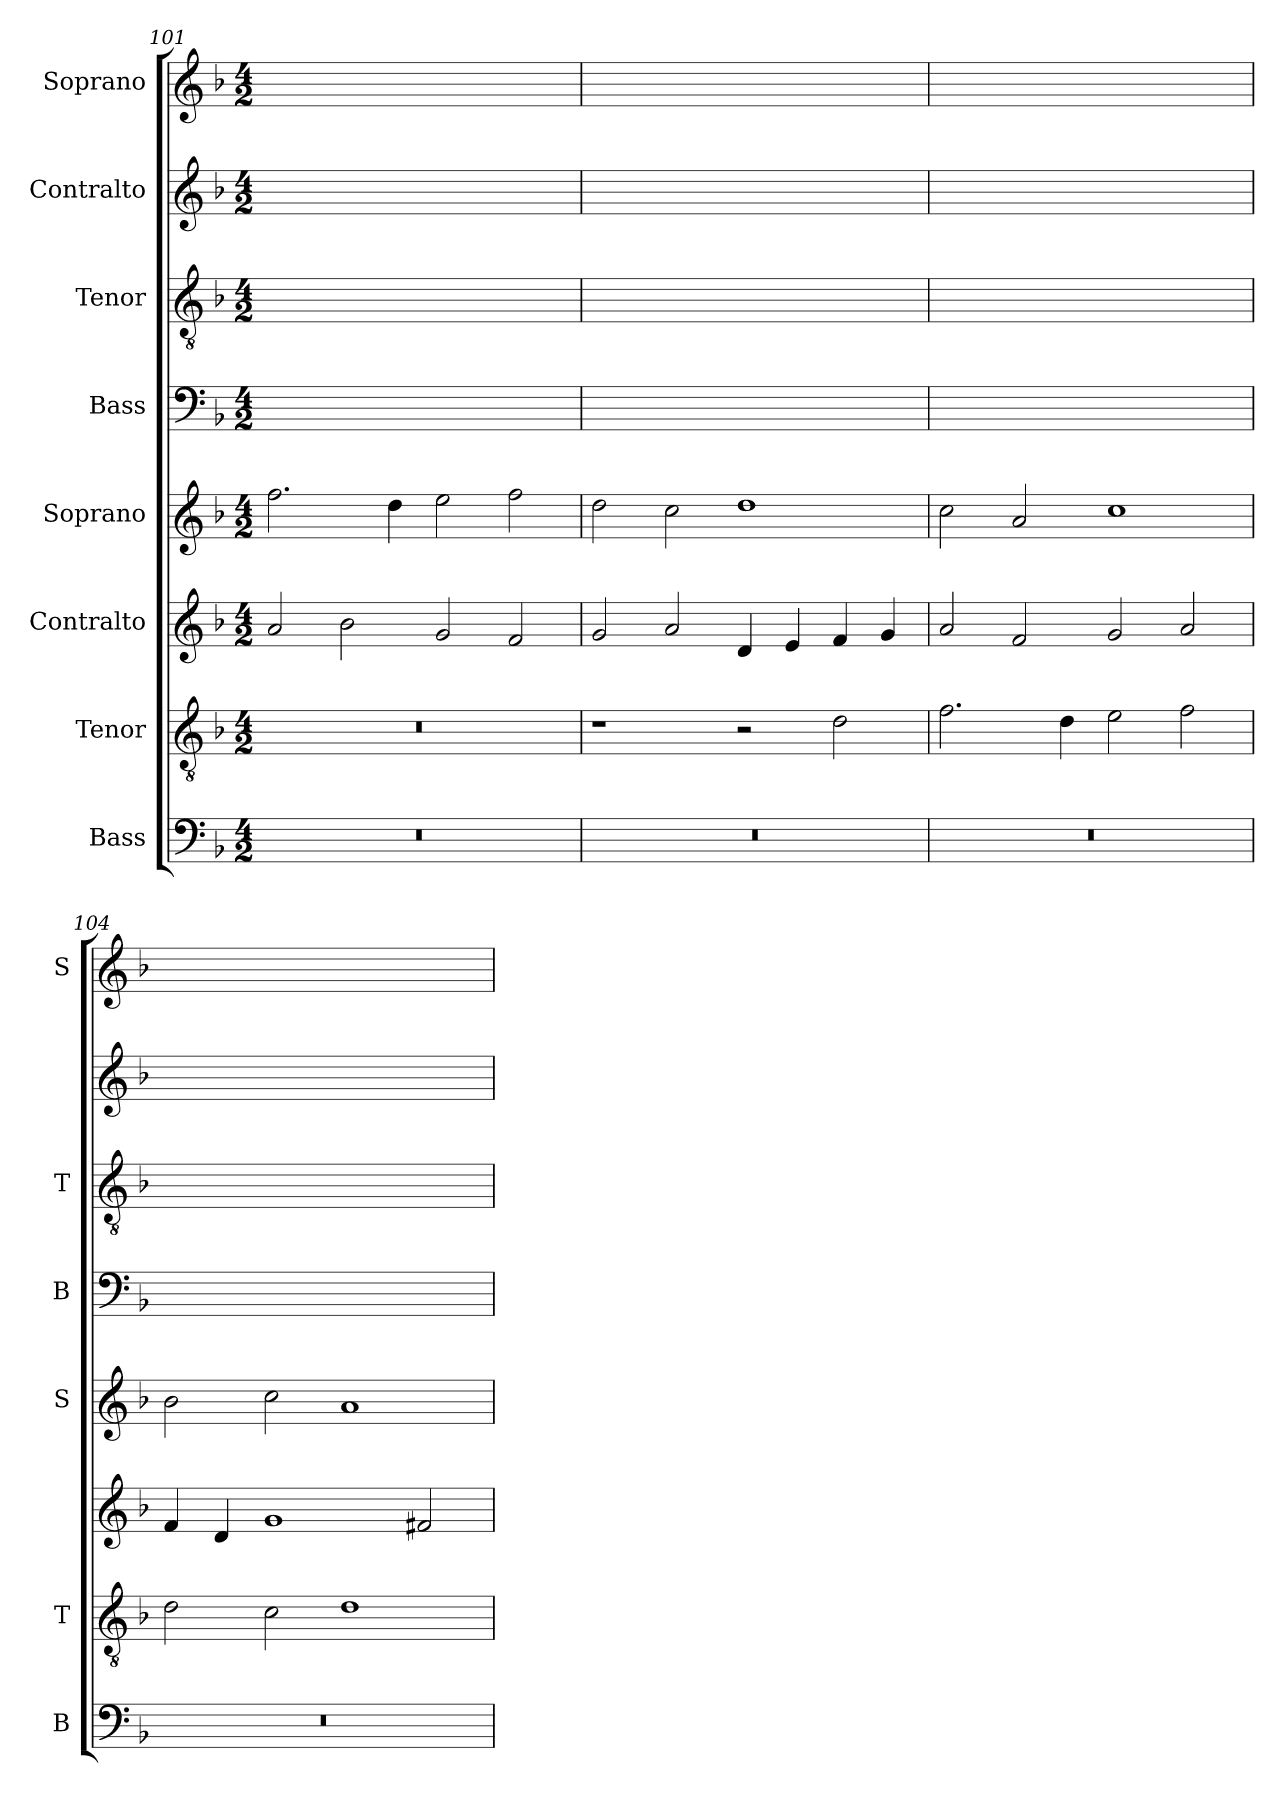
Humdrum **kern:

**kern	**kern	**kern	**kern	**kern	**kern	**kern	**kern
*part8	*part7	*part6	*part5	*part4	*part3	*part2	*part1
*staff8	*staff7	*staff6	*staff5	*staff4	*staff3	*staff2	*staff1
*I"Bass	*I"Tenor	*I"Contralto	*I"Soprano	*I"Bass	*I"Tenor	*I"Contralto	*I"Soprano
*I'B	*I'T	*	*I'S	*I'B	*I'T	*	*I'S
*clefF4	*clefGv2	*clefG2	*clefG2	*clefF4	*clefGv2	*clefG2	*clefG2
*k[b-]	*k[b-]	*k[b-]	*k[b-]	*k[b-]	*k[b-]	*k[b-]	*k[b-]
*G:dor	*G:dor	*G:dor	*G:dor	*G:dor	*G:dor	*G:dor	*G:dor
*M4/2	*M4/2	*M4/2	*M4/2	*M4/2	*M4/2	*M4/2	*M4/2
=101	=101	=101	=101	=101	=101	=101	=101
0r	0r	2a	2.ff	0ryy	0ryy	0ryy	0ryy
.	.	2b-	.	.	.	.	.
.	.	.	4dd	.	.	.	.
.	.	2g	2ee	.	.	.	.
.	.	2f	2ff	.	.	.	.
=102	=102	=102	=102	=102	=102	=102	=102
0r	1r	2g	2dd	0ryy	0ryy	0ryy	0ryy
.	.	2a	2cc	.	.	.	.
.	2r	4d	1dd	.	.	.	.
.	.	4e	.	.	.	.	.
.	2d	4f	.	.	.	.	.
.	.	4g	.	.	.	.	.
=103	=103	=103	=103	=103	=103	=103	=103
0r	2.f	2a	2cc	0ryy	0ryy	0ryy	0ryy
.	.	2f	2a	.	.	.	.
.	4d	.	.	.	.	.	.
.	2e	2g	1cc	.	.	.	.
.	2f	2a	.	.	.	.	.
=104	=104	=104	=104	=104	=104	=104	=104
0r	2d	4f	2b-	0ryy	0ryy	0ryy	0ryy
.	.	4d	.	.	.	.	.
.	2c	1g	2cc	.	.	.	.
.	1d	.	1a	.	.	.	.
.	.	2f#X	.	.	.	.	.
=	=	=	=	=	=	=	=
*-	*-	*-	*-	*-	*-	*-	*-
